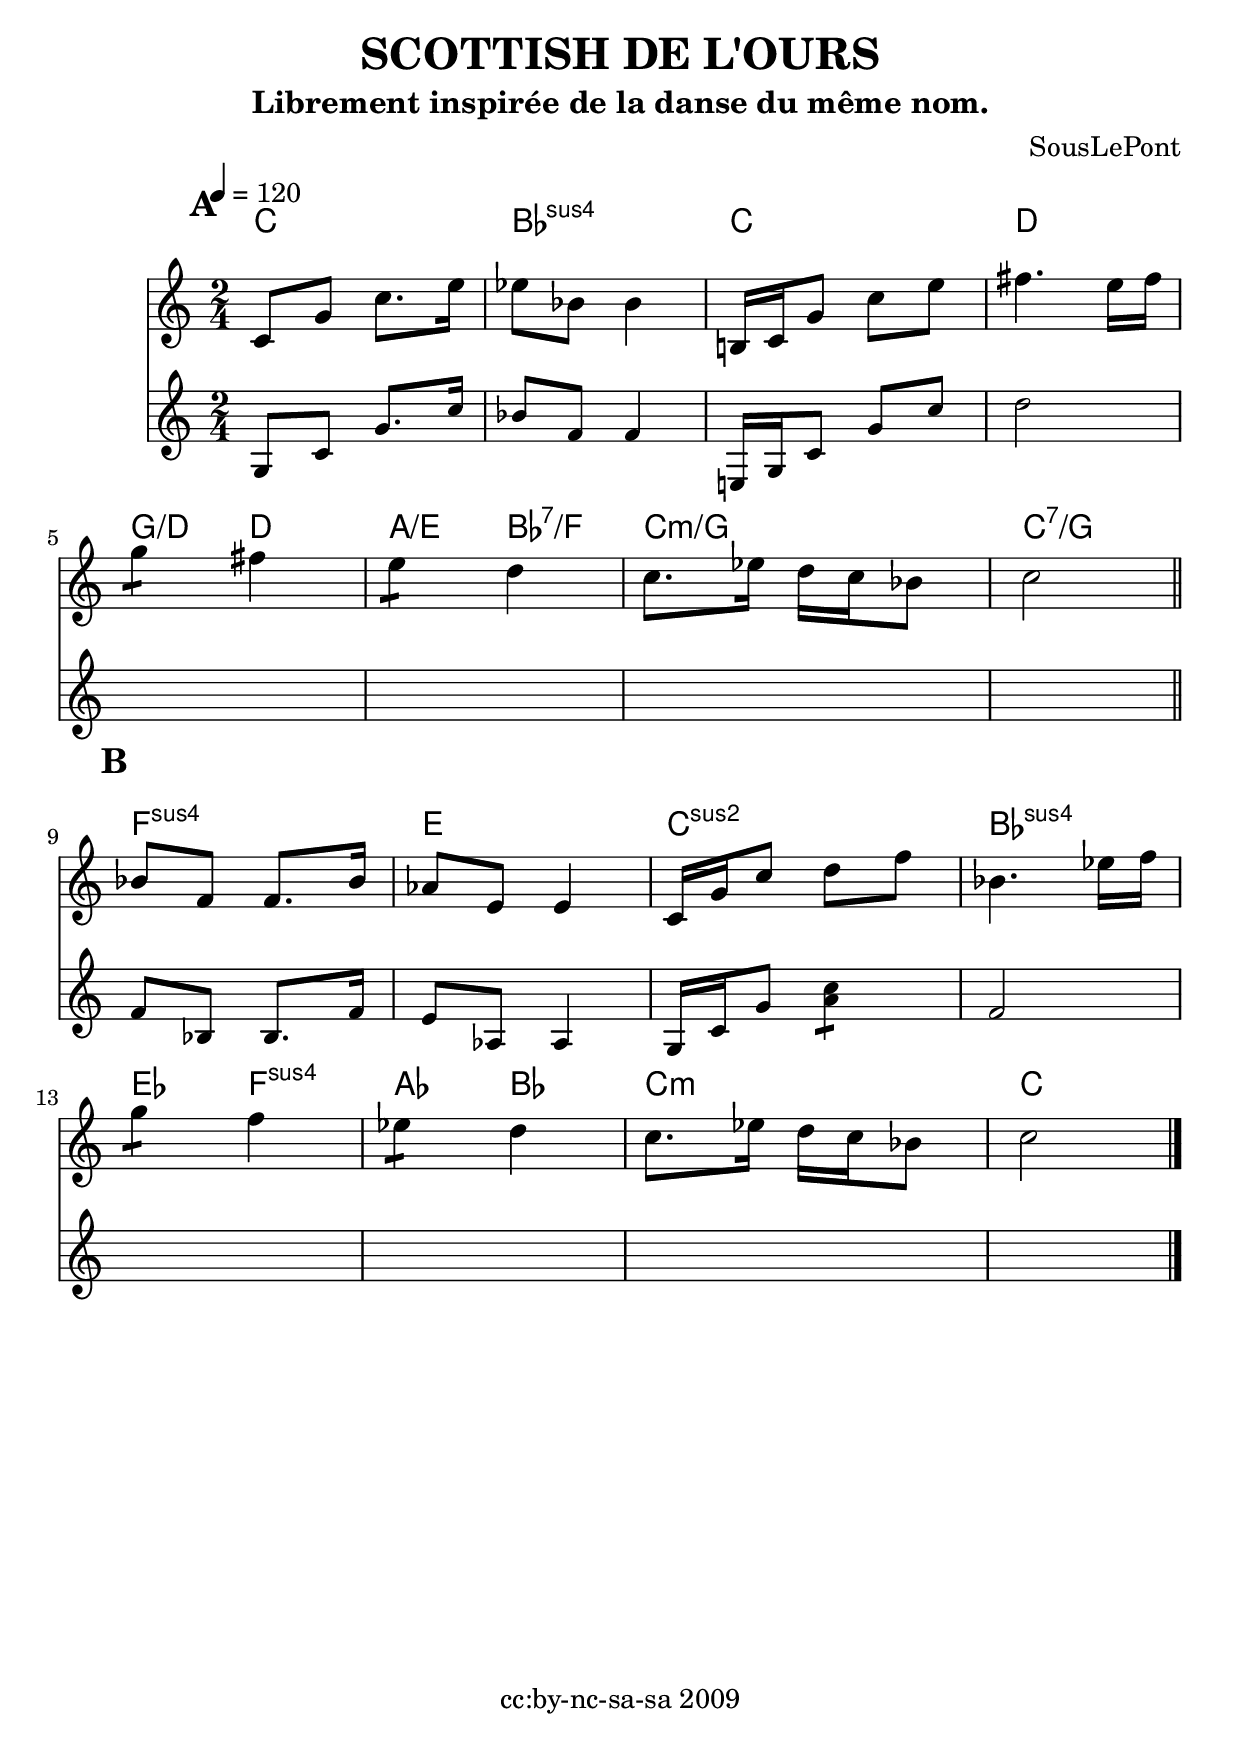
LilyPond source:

\version "2.8.0"
#(set-default-paper-size "a4")
#(set-global-staff-size 24)

\header{
	title = "SCOTTISH DE L'OURS"
	subtitle = "Librement inspirée de la danse du même nom."
	composer = "SousLePont"
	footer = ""
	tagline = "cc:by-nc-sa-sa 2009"
	dedication = ""
}
harmonies = { \chords {
es2 des:sus4 es f
bes4/f f c/g des:7/aes es2:m/bes es:7/bes
aes:sus4 g es:sus2 des:sus4
ges4 aes:sus4 ces des es2:m es
}}
melodie   = \relative c' { 
\tempo 4 = 120
\time 2/4
\mark \default 
es8 bes' es8. g16 ges8 des des4 
d,!16 es bes'8 es g a4. g16 a \break
bes4:8 a4 g4:8 f4 
es8. ges16 f es des8 es2 \bar"||" \break
\mark \default 
des8 aes aes8. des16 ces8 g g4  
es16 bes' es8 f aes des,4. ges16 aes \break
bes4:8 aes4 ges4:8 f4 es8. ges16 f es des8 es2 \bar"|."
}
droite    = \relative c' { 
bes8 es bes'8. es16 des8 aes aes4 
g,!16 bes es8 bes' es f2 \break
s s s s 
aes,8 des,  des8. aes'16 g8 ces, ces4
bes16 ees bes'8 <c es>4:8 aes2
s s s s 
}
gauche    = \relative c { 

}

\score {
  \transpose es c<<
	\new ChordNames \harmonies	%grave les accords au dessus 	
	\new Staff = "" { \clef "treble" \override Score.RehearsalMark #'padding = #5 \set Score.markFormatter = #format-mark-circle-letters \set Score.skipBars = ##t \melodie }

	\new PianoStaff = "" <<
       \new Staff = "droite" { \small \droite }
%       \new Staff = "gauche" { \clef "bass" \gauche }
    >>
  >>    
  \midi {
    }
  \layout { }
}

